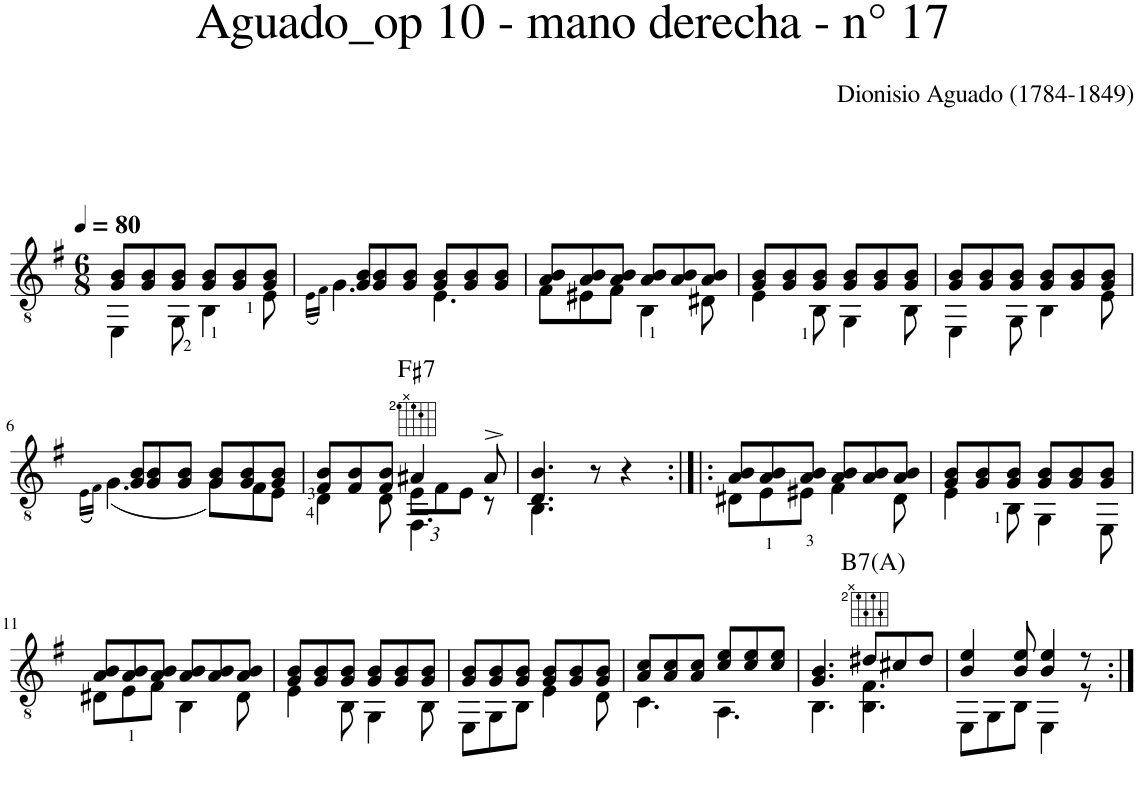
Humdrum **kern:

**kern	**harte
*part1	*part1
*staff1	*
*I"Guitar	*
*I'Guit.	*
*clefGv2	*
*k[f#]	*
*M6/8	*
*MM80	*
=1	=1
*^	*
8G/ 8B/L	4EE\	.
8G/ 8B/	.	.
8G/ 8B/J	8GG\	.
8G/ 8B/L	4BB\	.
8G/ 8B/	.	.
8G/ 8B/J	8E\	.
=2	=2	=2
.	(16qE\LL	.
.	16qF#\JJ)	.
8G/ 8B/L	4.G\	.
8G/ 8B/	.	.
8G/ 8B/J	.	.
8G/ 8B/L	4.E\	.
8G/ 8B/	.	.
8G/ 8B/J	.	.
=3	=3	=3
8A/ 8B/L	8F#\L	.
8A/ 8B/	8E#X\	.
8A/ 8B/J	8F#\J	.
8A/ 8B/L	4BB\	.
8A/ 8B/	.	.
8A/ 8B/J	8D#X\	.
=4	=4	=4
8G/ 8B/L	4E\	.
8G/ 8B/	.	.
8G/ 8B/J	8BB\	.
8G/ 8B/L	4GG\	.
8G/ 8B/	.	.
8G/ 8B/J	8BB\	.
=5	=5	=5
8G/ 8B/L	4EE\	.
8G/ 8B/	.	.
8G/ 8B/J	8GG\	.
8G/ 8B/L	4BB\	.
8G/ 8B/	.	.
8G/ 8B/J	8E\	.
!!LO:LB:g=z	!!
=6	=6	=6
.	(16qE\LL	.
.	16qF#\JJ)	.
8G/ 8B/L	(4.G\	.
8G/ 8B/	.	.
8G/ 8B/J	.	.
8G/ 8B/L	8G\L)	.
8G/ 8B/	8F#\	.
8G/ 8B/J	8E\J	.
=7	=7	=7
*	*^	*
8F#/ 8B/L	4D\	4.ryy	.
8F#/ 8B/	.	.	.
8F#/ 8B/J	8D\	.	.
*	*Xbrackettup	*	*
!	!	!	!LO:H:kt=7
4A#X/	12E\L	4.FF#\	F#:7
.	12F#\	.	.
.	12E\J	.	.
8A#^/	8r	.	.
*	*v	*v	*
=8	=8	=8
4.D/ 4.B/	4.BB\	.
8r	4.ryy	.
4r	.	.
=9:|!|:	=9:|!|:	=9:|!|:
8A/ 8B/L	8D#X\L	.
8A/ 8B/	8E<\	.
8A/ 8B/J	8E#X<\J	.
8A/ 8B/L	4F#\	.
8A/ 8B/	.	.
8A/ 8B/J	8D#\	.
=10	=10	=10
8G/ 8B/L	4E\	.
8G/ 8B/	.	.
8G/ 8B/J	8BB\	.
8G/ 8B/L	4GG\	.
8G/ 8B/	.	.
8G/ 8B/J	8EE\	.
!!LO:LB:g=z	!!
=11	=11	=11
8A/ 8B/L	8D#X\L	.
8A/ 8B/	8E<\	.
8A/ 8B/J	8F#\J	.
8A/ 8B/L	4BB\	.
8A/ 8B/	.	.
8A/ 8B/J	8D#\	.
=12	=12	=12
8G/ 8B/L	4E\	.
8G/ 8B/	.	.
8G/ 8B/J	8BB\	.
8G/ 8B/L	4GG\	.
8G/ 8B/	.	.
8G/ 8B/J	8BB\	.
=13	=13	=13
8G/ 8B/L	8EE\L	.
8G/ 8B/	8GG\	.
8G/ 8B/J	8BB\J	.
8G/ 8B/L	4E\	.
8G/ 8B/	.	.
8G/ 8B/J	8D\	.
=14	=14	=14
8A/ 8c/L	4.C\	.
8A/ 8c/	.	.
8A/ 8c/J	.	.
8c/ 8e/L	4.AA\	.
8c/ 8e/	.	.
8c/ 8e/J	.	.
=15	=15	=15
4.G/ 4.B/	4.BB\	.
!	!	!LO:H:kt=7
8d#X/L	4.BB\ 4.F#\	B:7
8c#X/	.	.
8d#/J	.	.
=16	=16	=16
4B/ 4e/	8EE\L	.
.	8GG\	.
8B/ 8e/	8BB\J	.
4B/ 4e/	4EE\	.
8r	8r	.
*v	*v	*
=:|!	=:|!
*-	*-
